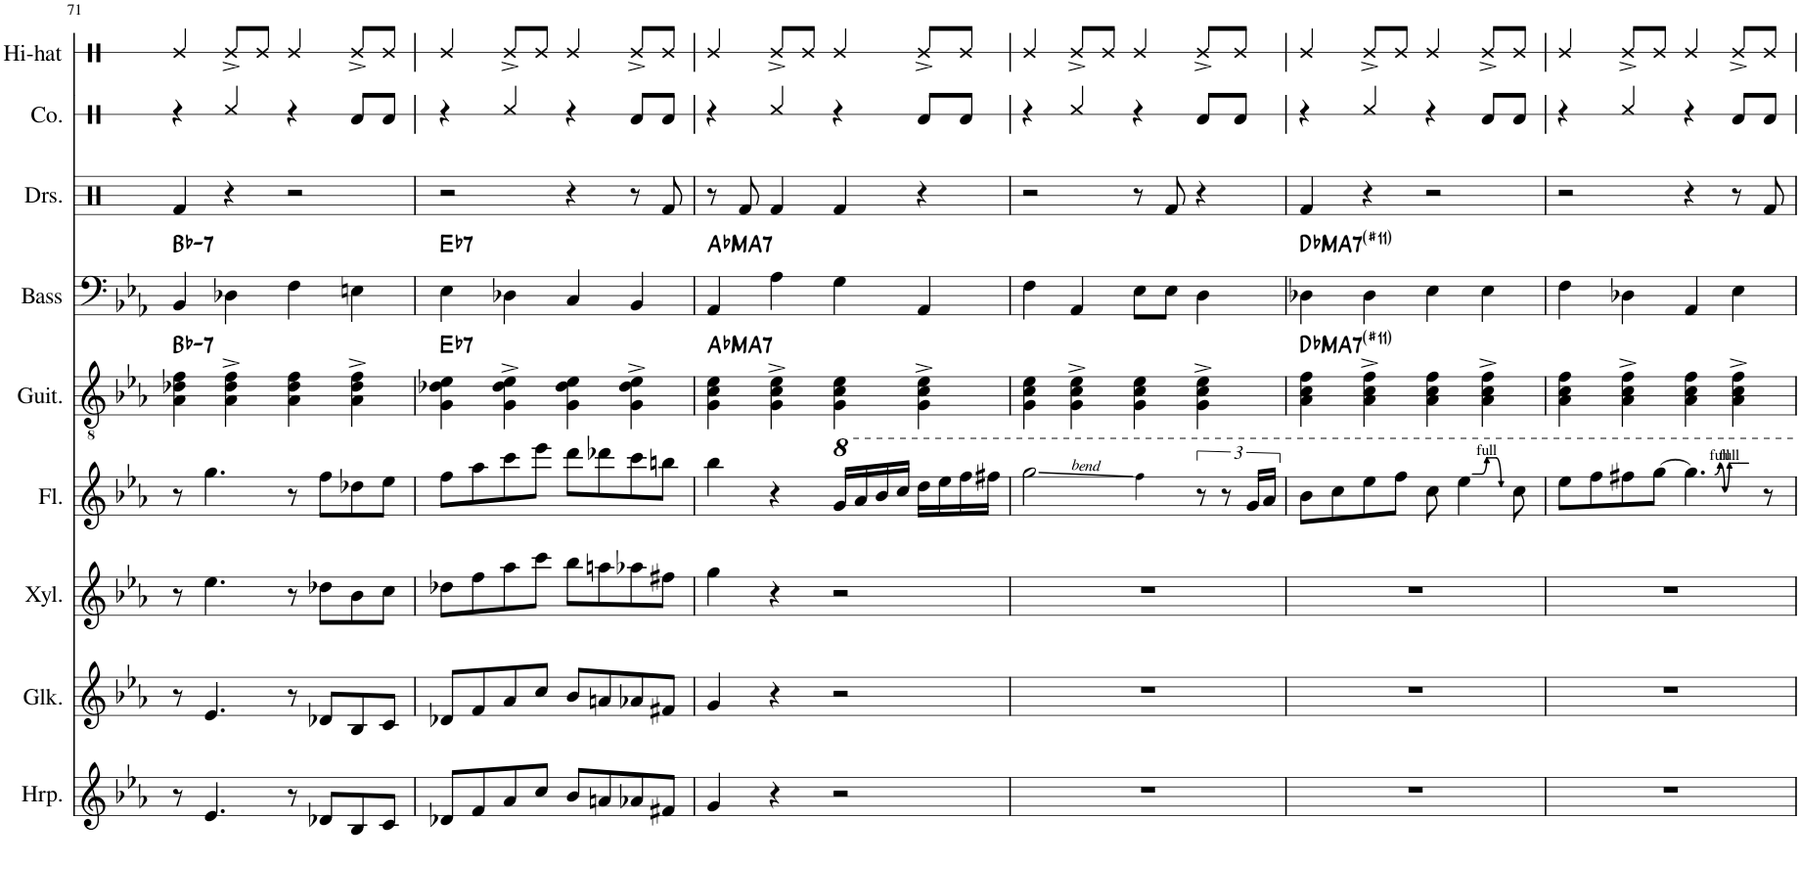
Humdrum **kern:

**kern	**kern	**kern	**kern	**kern	**kern	**kern	**harte	**kern	**harte	**kern	**kern	**kern
*part11	*part10	*part9	*part8	*part7	*part6	*part5	*part5	*part4	*part4	*part3	*part2	*part1
*staff11	*staff10	*staff9	*staff8	*staff7	*staff6	*staff5	*	*staff4	*	*staff3	*staff2	*staff1
*I"Harp	*I"Glockenspiel	*I"Xylophone	*I"(Flute)	*I"(Flute)	*I"Flute	*I"Acoustic Guitar	*	*I"Acoustic Bass	*	*I"Drumset	*I"Congas	*I"Hi-hat
*I'Hrp.	*I'Glk.	*I'Xyl.	*I'(Fl)	*I'(Fl)	*I'Fl.	*I'Guit.	*	*I'Bass	*	*I'Drs.	*I'Co.	*I'Hi-hat
!!LO:PB:g=z
*clefG2	*clefG2	*clefG2	*clefG2	*clefG2	*clefG2	*clefGv2	*	*clefF4	*	*clefX	*clefX	*clefX
*	*Trd-14c-24	*Trd-7c-12	*	*	*	*	*	*Trd7c12	*	*	*	*
*k[b-e-a-]	*k[b-e-a-]	*k[b-e-a-]	*k[b-e-a-]	*k[b-e-a-]	*k[b-e-a-]	*k[b-e-a-]	*	*k[b-e-a-]	*	*k[]	*k[]	*k[]
*M4/4	*M4/4	*M4/4	*M4/4	*M4/4	*M4/4	*M4/4	*	*M4/4	*	*M4/4	*M4/4	*M4/4
=71	=71	=71	=71	=71	=71	=71	=71	=71	=71	=71	=71	=71
!	!	!	!	!	!	!	!LO:H:kt=7	!	!LO:H:kt=7	!	!	!
8r	8r	8r	1r	8r	8r	4A-\ 4d-X\ 4f\	Bb:min7	4BB-/	Bb:min7	4Rf/	4r	4Re/
4.e-/	4.e-/	4.ee-\	.	4.gg	4.gg\	.	.	.	.	.	.	.
.	.	.	.	.	.	4A-\^ 4d-\^ 4f\^	.	4D-X\	.	4r	4Rf/	8Re^/L
.	.	.	.	.	.	.	.	.	.	.	.	8Re/J
8r	8r	8r	.	8r	8r	4A-\ 4d-\ 4f\	.	4F\	.	2r	4r	4Re/
8d-X/L	8d-X/L	8dd-X\L	.	8ff	8ff\L	.	.	.	.	.	.	.
8B-/	8B-/	8b-\	.	8dd-X\L	8dd-X\	4A-\^ 4d-\^ 4f\^	.	4En\	.	.	8Rd/L	8Re^/L
8c/J	8c/J	8cc\J	.	8ee-\J	8ee-\J	.	.	.	.	.	8Rd/J	8Re/J
=72	=72	=72	=72	=72	=72	=72	=72	=72	=72	=72	=72	=72
!	!	!	!	!	!	!	!LO:H:kt=7	!	!LO:H:kt=7	!	!	!
8d-X/L	8d-X/L	8dd-X\L	1r	8ff\L	8ff\L	4G\ 4d-X\ 4e-\	Eb:7	4E-\	Eb:7	2r	4r	4Re/
8f/	8f/	8ff\	.	8aa-\J	8aa-\	.	.	.	.	.	.	.
8a-/	8a-/	8aa-\	.	8ccc\L	8ccc\	4G\^ 4d-\^ 4e-\^	.	4D-X\	.	.	4Rf/	8Re^/L
8cc/J	8cc/J	8ccc\J	.	8eee-\J	8eee-\J	.	.	.	.	.	.	8Re/J
8b-/L	8b-/L	8bb-\L	.	8ddd\L	8ddd\L	4G\ 4d-\ 4e-\	.	4C/	.	4r	4r	4Re/
8an/	8an/	8aan\	.	8ddd-X\J	8ddd-X\	.	.	.	.	.	.	.
8a-X/	8a-X/	8aa-X\	.	8ccc\L	8ccc\	4G\^ 4d-\^ 4e-\^	.	4BB-/	.	8r	8Rd/L	8Re^/L
8f#X/J	8f#X/J	8ff#X\J	.	8bbn\J	8bbn\J	.	.	.	.	8Rf/	8Rd/J	8Re/J
=73	=73	=73	=73	=73	=73	=73	=73	=73	=73	=73	=73	=73
!	!	!	!	!	!	!	!LO:H:kt=MA7	!	!LO:H:kt=MA7	!	!	!
4g/	4g/	4gg\	2r	4bb-	4bb-\	4G\ 4c\ 4e-\	Ab:maj7	4AA-/	Ab:maj7	8r	4r	4Re/
.	.	.	.	.	.	.	.	.	.	8Rf/	.	.
4r	4r	4r	.	4r	4r	4G\^ 4c\^ 4e-\^	.	4A-\	.	4Rf/	4Rf/	8Re^/L
.	.	.	.	.	.	.	.	.	.	.	.	8Re/J
2r	2r	2r	16gg\LL	16gg\LL	16gg/LL	4G\ 4c\ 4e-\	.	4G\	.	4Rf/	4r	4Re/
.	.	.	16aa-\J	16aa-\J	16aa-/	.	.	.	.	.	.	.
.	.	.	16bb-\L	16bb-\L	16bb-/	.	.	.	.	.	.	.
.	.	.	16ccc\JJ	16ccc\JJ	16ccc/JJ	.	.	.	.	.	.	.
.	.	.	16ddd\LL	16ddd\LL	16ddd\LL	4G\^ 4c\^ 4e-\^	.	4AA-/	.	4r	8Rd/L	8Re^/L
.	.	.	16eee-\J	16eee-\J	16eee-\	.	.	.	.	.	.	.
.	.	.	16fff\L	16fff\L	16fff\	.	.	.	.	.	8Rd/J	8Re/J
.	.	.	16fff#X\JJ	16fff#X\JJ	16fff#X\JJ	.	.	.	.	.	.	.
=74	=74	=74	=74	=74	=74	=74	=74	=74	=74	=74	=74	=74
1r	1r	1r	2.fff	2.fff	2ggg\	4G\ 4c\ 4e-\	.	4F\	.	2r	4r	4Re/
.	.	.	.	.	.	4G\^ 4c\^ 4e-\^	.	4AA-/	.	.	4Rf/	8Re^/L
.	.	.	.	.	.	.	.	.	.	.	.	8Re/J
.	.	.	.	.	4fff!\	4G\ 4c\ 4e-\	.	8E-\L	.	8r	4r	4Re/
.	.	.	.	.	.	.	.	8E-\J	.	8Rf/	.	.
*	*	*	*Xbrackettup	*Xbrackettup	*	*	*	*	*	*	*	*
.	.	.	12r	12r	12r	4G\^ 4c\^ 4e-\^	.	4D\	.	4r	8Rd/L	8Re^/L
.	.	.	12r	12r	12r	.	.	.	.	.	.	.
.	.	.	.	.	.	.	.	.	.	.	8Rd/J	8Re/J
.	.	.	24gg\LL	24gg\LL	24gg/LL	.	.	.	.	.	.	.
.	.	.	24aa-\JJ	24aa-\JJ	24aa-/JJ	.	.	.	.	.	.	.
=75	=75	=75	=75	=75	=75	=75	=75	=75	=75	=75	=75	=75
!	!	!	!	!	!	!	!LO:H:kt=MA7	!	!LO:H:kt=MA7	!	!	!
1r	1r	1r	8bb-\L	8bb-\L	8bb-\L	4A-\ 4c\ 4f\	Db:maj7(#11)	4D-X\	Db:maj7(#11)	4Rf/	4r	4Re/
.	.	.	8ccc\J	8ccc\J	8ccc\	.	.	.	.	.	.	.
.	.	.	8eee-\L	8eee-\L	8eee-\	4A-\^ 4c\^ 4f\^	.	4D-\	.	4r	4Rf/	8Re^/L
.	.	.	8fff\J	8fff\J	8fff\J	.	.	.	.	.	.	8Re/J
.	.	.	8ccc	8ccc	8ccc\	4A-\ 4c\ 4f\	.	4E-\	.	2r	4r	4Re/
.	.	.	4eee-	4eee-	4eee-\	.	.	.	.	.	.	.
.	.	.	.	.	.	4A-\^ 4c\^ 4f\^	.	4E-\	.	.	8Rd/L	8Re^/L
.	.	.	8ccc	8ccc	8ccc\	.	.	.	.	.	8Rd/J	8Re/J
=76	=76	=76	=76	=76	=76	=76	=76	=76	=76	=76	=76	=76
1r	1r	1r	8eee-\L	8eee-\L	8eee-\L	4A-\ 4c\ 4f\	.	4F\	.	2r	4r	4Re/
.	.	.	8fff\J	8fff\J	8fff\	.	.	.	.	.	.	.
.	.	.	8fff#X\L	8fff#X\L	8fff#X\	4A-\^ 4c\^ 4f\^	.	4D-X\	.	.	4Rf/	8Re^/L
.	.	.	[8fffn\J	[8fffn\J	[8ggg\J	.	.	.	.	.	.	8Re/J
.	.	.	4.fff]	4.fff]	4.ggg\]	4A-\ 4c\ 4f\	.	4AA-/	.	4r	4r	4Re/
.	.	.	.	.	.	4A-\^ 4c\^ 4f\^	.	4E-\	.	8r	8Rd/L	8Re^/L
.	.	.	8r	8r	8r	.	.	.	.	8Rf/	8Rd/J	8Re/J
=	=	=	=	=	=	=	=	=	=	=	=	=
*-	*-	*-	*-	*-	*-	*-	*-	*-	*-	*-	*-	*-
